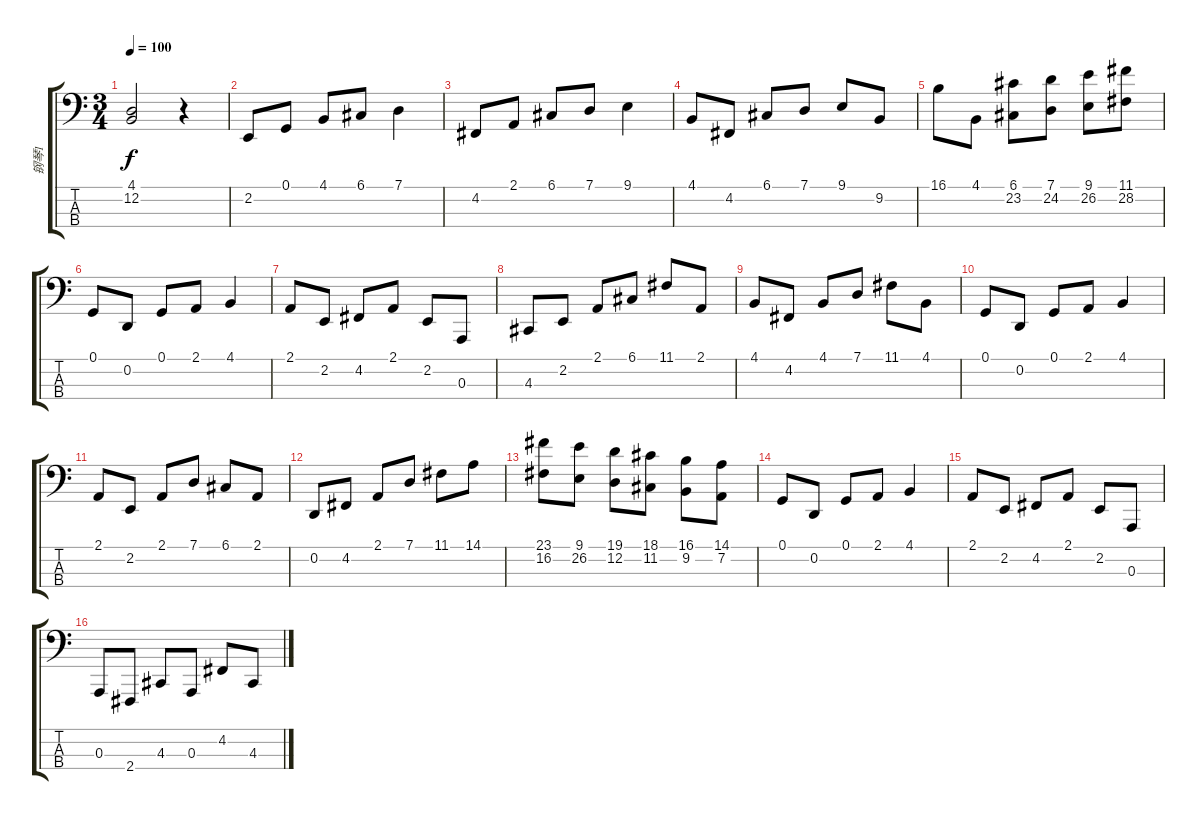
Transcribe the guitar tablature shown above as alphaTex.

\track ("钢琴1" "钢琴1") {instrument acousticgrandpiano}
\staff {score tabs}
\tuning (G2 D2 A1 E1) {hide}
\ts (3 4)
\tempo 100
\clef f4
\ks c
(4.1 12.2).2{dy f} r.4 |
2.2.8 0.1.8 4.1.8 6.1.8 7.1.4 |
4.2.8 2.1.8 6.1.8 7.1.8 9.1.4 |
4.1.8 4.2.8 6.1.8 7.1.8 9.1.8 9.2.8 |
16.1.8 4.1.8 (6.1 23.2).8 (7.1 24.2).8 (9.1 26.2).8 (11.1 28.2).8 |
0.1.8 0.2.8 0.1.8 2.1.8 4.1.4 |
2.1.8 2.2.8 4.2.8 2.1.8 2.2.8 0.3.8 |
4.3.8 2.2.8 2.1.8 6.1.8 11.1.8 2.1.8 |
4.1.8 4.2.8 4.1.8 7.1.8 11.1.8 4.1.8 |
0.1.8 0.2.8 0.1.8 2.1.8 4.1.4 |
2.1.8 2.2.8 2.1.8 7.1.8 6.1.8 2.1.8 |
0.2.8 4.2.8 2.1.8 7.1.8 11.1.8 14.1.8 |
(23.1 16.2).8 (9.1 26.2).8 (19.1 12.2).8 (18.1 11.2).8 (16.1 9.2).8 (14.1 7.2).8 |
0.1.8 0.2.8 0.1.8 2.1.8 4.1.4 |
2.1.8 2.2.8 4.2.8 2.1.8 2.2.8 0.3.8 |
0.3.8 2.4.8 4.3.8 0.3.8 4.2.8 4.3.8
